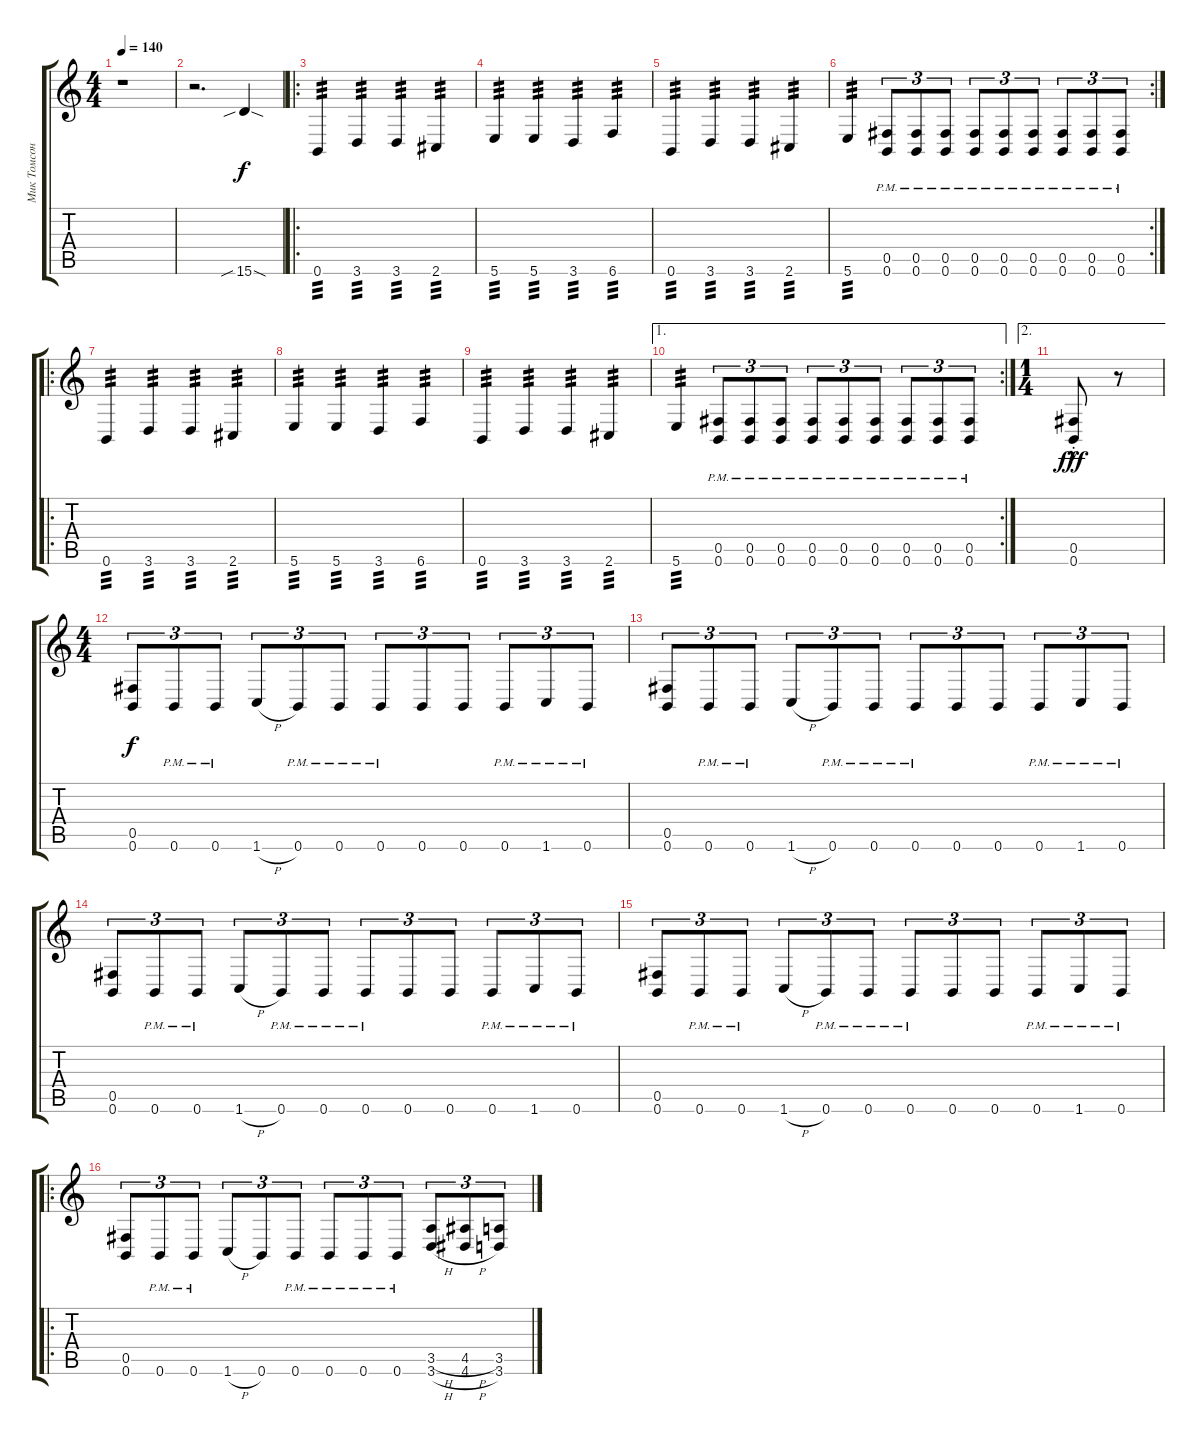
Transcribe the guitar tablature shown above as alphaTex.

\track ("Мик Томсон #7" "Мик Томсон") {instrument distortionguitar}
\staff {score tabs}
\tuning (Db4 Ab3 E3 B2 Gb2 B1) {hide}
\ts (4 4)
\tempo 140
\clef g2
\ks c
r.1{dy f instrument distortionguitar} |
r.2{d} 15.6{sib sod}.4 |
\ro
0.6.4{tp 3} 3.6.4{tp 3} 3.6.4{tp 3} 2.6.4{tp 3} |
5.6.4{tp 3} 5.6.4{tp 3} 3.6.4{tp 3} 6.6.4{tp 3} |
0.6.4{tp 3} 3.6.4{tp 3} 3.6.4{tp 3} 2.6.4{tp 3} |
\rc 2
5.6.4{tp 3} (0.5{pm} 0.6{pm}).8{tu (3 2)} (0.5{pm} 0.6{pm}).8{tu (3 2)} (0.5{pm} 0.6{pm}).8{tu (3 2)} (0.5{pm} 0.6{pm}).8{tu (3 2)} (0.5{pm} 0.6{pm}).8{tu (3 2)} (0.5{pm} 0.6{pm}).8{tu (3 2)} (0.5{pm} 0.6{pm}).8{tu (3 2)} (0.5{pm} 0.6{pm}).8{tu (3 2)} (0.5{pm} 0.6{pm}).8{tu (3 2)} |
\ro
0.6.4{tp 3} 3.6.4{tp 3} 3.6.4{tp 3} 2.6.4{tp 3} |
5.6.4{tp 3} 5.6.4{tp 3} 3.6.4{tp 3} 6.6.4{tp 3} |
0.6.4{tp 3} 3.6.4{tp 3} 3.6.4{tp 3} 2.6.4{tp 3} |
\ae 1
\rc 2
5.6.4{tp 3} (0.5{pm} 0.6{pm}).8{tu (3 2)} (0.5{pm} 0.6{pm}).8{tu (3 2)} (0.5{pm} 0.6{pm}).8{tu (3 2)} (0.5{pm} 0.6{pm}).8{tu (3 2)} (0.5{pm} 0.6{pm}).8{tu (3 2)} (0.5{pm} 0.6{pm}).8{tu (3 2)} (0.5{pm} 0.6{pm}).8{tu (3 2)} (0.5{pm} 0.6{pm}).8{tu (3 2)} (0.5{pm} 0.6{pm}).8{tu (3 2)} |
\ae 2
\ts (1 4)
(0.5{hac st} 0.6{hac st}).8{dy fff} r.8 |
\ts (4 4)
(0.5 0.6).8{tu (3 2) dy f} 0.6{pm}.8{tu (3 2)} 0.6{pm}.8{tu (3 2)} 1.6{h}.8{tu (3 2)} 0.6{pm}.8{tu (3 2)} 0.6{pm}.8{tu (3 2)} 0.6{pm}.8{tu (3 2)} 0.6.8{tu (3 2)} 0.6.8{tu (3 2)} 0.6{pm}.8{tu (3 2)} 1.6{pm}.8{tu (3 2)} 0.6{pm}.8{tu (3 2)} |
(0.5 0.6).8{tu (3 2)} 0.6{pm}.8{tu (3 2)} 0.6{pm}.8{tu (3 2)} 1.6{h}.8{tu (3 2)} 0.6{pm}.8{tu (3 2)} 0.6{pm}.8{tu (3 2)} 0.6{pm}.8{tu (3 2)} 0.6.8{tu (3 2)} 0.6.8{tu (3 2)} 0.6{pm}.8{tu (3 2)} 1.6{pm}.8{tu (3 2)} 0.6{pm}.8{tu (3 2)} |
(0.5 0.6).8{tu (3 2)} 0.6{pm}.8{tu (3 2)} 0.6{pm}.8{tu (3 2)} 1.6{h}.8{tu (3 2)} 0.6{pm}.8{tu (3 2)} 0.6{pm}.8{tu (3 2)} 0.6{pm}.8{tu (3 2)} 0.6.8{tu (3 2)} 0.6.8{tu (3 2)} 0.6{pm}.8{tu (3 2)} 1.6{pm}.8{tu (3 2)} 0.6{pm}.8{tu (3 2)} |
(0.5 0.6).8{tu (3 2)} 0.6{pm}.8{tu (3 2)} 0.6{pm}.8{tu (3 2)} 1.6{h}.8{tu (3 2)} 0.6{pm}.8{tu (3 2)} 0.6{pm}.8{tu (3 2)} 0.6{pm}.8{tu (3 2)} 0.6.8{tu (3 2)} 0.6.8{tu (3 2)} 0.6{pm}.8{tu (3 2)} 1.6{pm}.8{tu (3 2)} 0.6{pm}.8{tu (3 2)} |
\ro
(0.5 0.6).8{tu (3 2)} 0.6{pm}.8{tu (3 2)} 0.6{pm}.8{tu (3 2)} 1.6{h}.8{tu (3 2)} 0.6.8{tu (3 2)} 0.6{pm}.8{tu (3 2)} 0.6{pm}.8{tu (3 2)} 0.6{pm}.8{tu (3 2)} 0.6{pm}.8{tu (3 2)} (3.5{h} 3.6{h}).8{tu (3 2)} (4.5{h} 4.6{h}).8{tu (3 2)} (3.5 3.6).8{tu (3 2)}
